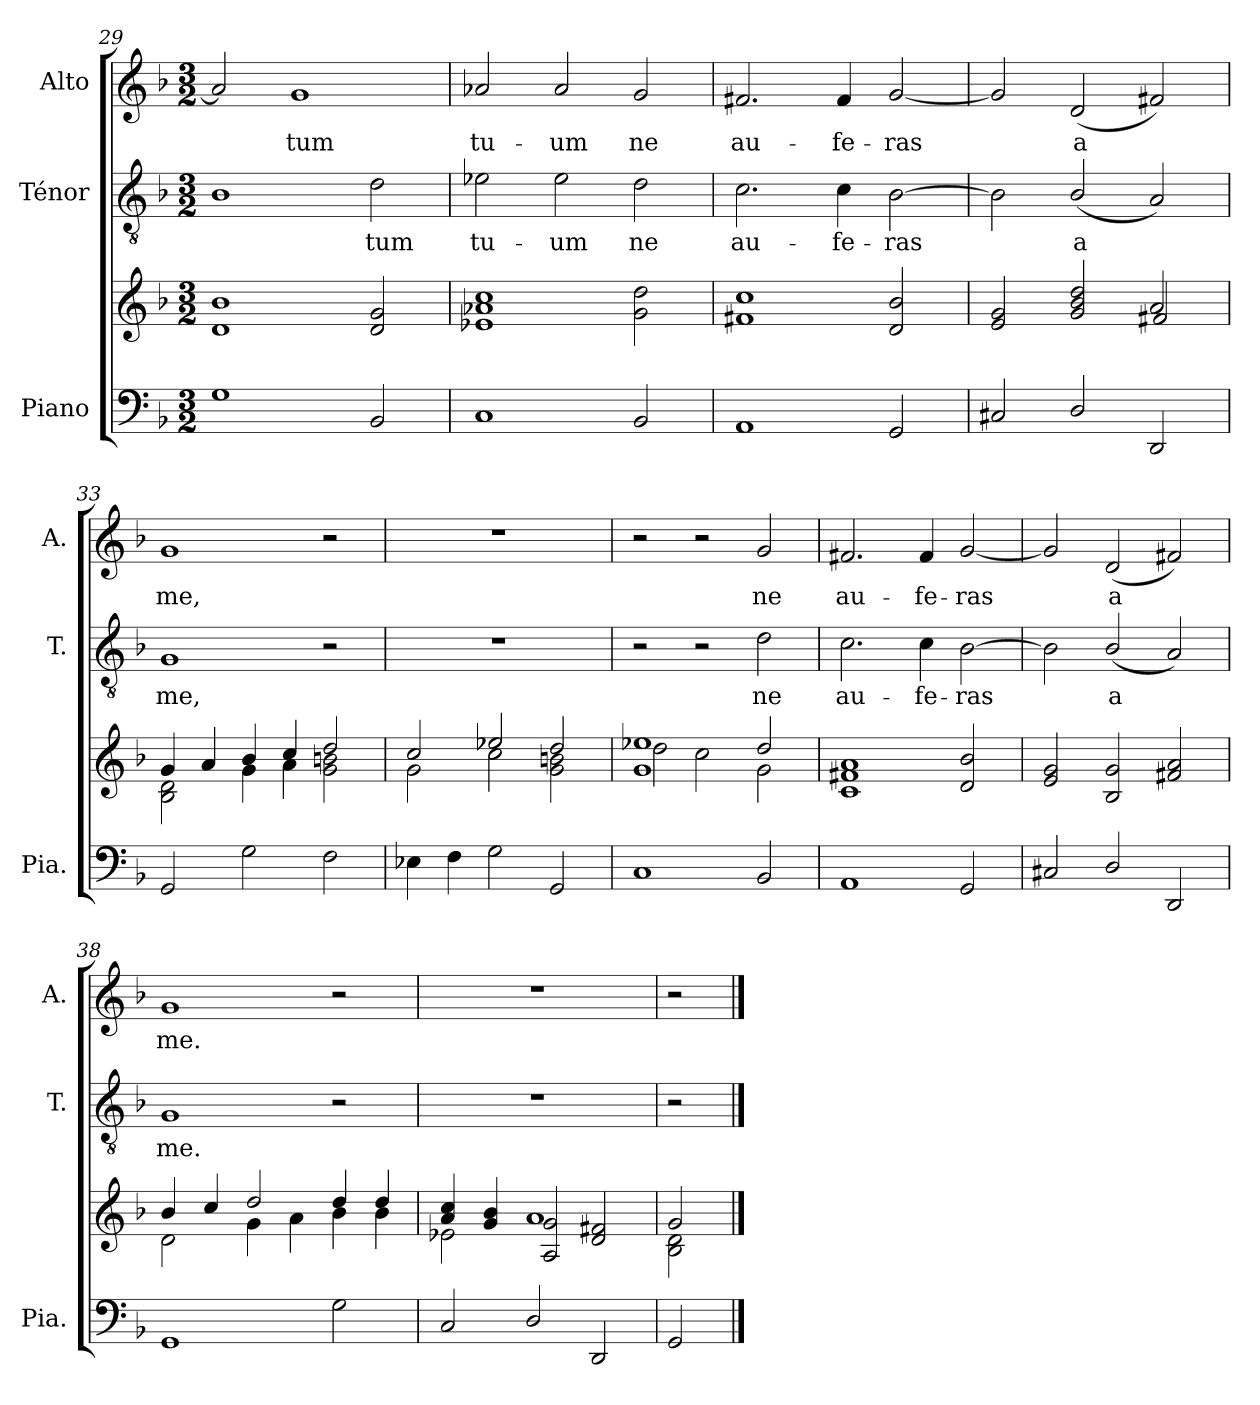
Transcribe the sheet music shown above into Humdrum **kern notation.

**kern	**kern	**kern	**text	**kern	**text
*part3	*part3	*part2	*part2	*part1	*part1
*staff4	*staff3	*staff2	*staff2	*staff1	*staff1
*I"Piano	*	*I"Ténor	*	*I"Alto	*
*I'Pia.	*	*I'T.	*	*I'A.	*
*clefF4	*clefG2	*clefGv2	*	*clefG2	*
*k[b-]	*k[b-]	*k[b-]	*	*k[b-]	*
*M3/2	*M3/2	*M3/2	*	*M3/2	*
=29	=29	=29	=29	=29	=29
1G	1d 1b-	1B-	.	2a/]	.
!	!	!	!	!	!LO:LY:b
.	.	.	.	1g	-tum
!	!	!	!LO:LY:b	!	!
2BB-/	2d/ 2g/	2d\	-tum	.	.
=30	=30	=30	=30	=30	=30
!	!	!	!LO:LY:b	!	!LO:LY:b
1C	1e-X 1a-X 1cc	2e-X\	tu-	2a-X/	tu-
!	!	!	!LO:LY:b	!	!LO:LY:b
.	.	2e-\	-um	2a-/	-um
!	!	!	!LO:LY:b	!	!LO:LY:b
2BB-/	2g\ 2dd\	2d\	ne	2g/	ne
=31	=31	=31	=31	=31	=31
!	!	!	!LO:LY:b	!	!LO:LY:b
1AA	1f#X 1cc	2.c\	au-	2.f#X/	au-
!	!	!	!LO:LY:b	!	!LO:LY:b
.	.	4c\	-fe-	4f#/	-fe-
!	!	!	!LO:LY:b	!	!LO:LY:b
2GG/	2d/ 2b-/	[2B-\	-ras	[2g/	-ras
=32	=32	=32	=32	=32	=32
*	*^	*	*	*	*
2C#X/	2e/ 2g/	1ryy	2B-\]	.	2g/]	.
!	!	!	!	!LO:LY:b	!	!LO:LY:b
2D/	2g/ 2b-/ 2dd/	.	(<2B-/	a	(<2d/	a
2DD/	2a/	2f#X/	2A/)	.	2f#X/)	.
=33	=33	=33	=33	=33	=33	=33
!	!	!	!	!LO:LY:b	!	!LO:LY:b
2GG/	4g/	2B-\ 2d\	1G	me,	1g	me,
.	4a/	.	.	.	.	.
2G\	4b-/	4g\	.	.	.	.
.	4cc/	4a\	.	.	.	.
2F\	2dd/	2g\ 2bn\	2r	.	2r	.
=34	=34	=34	=34	=34	=34	=34
4E-X\	2cc/	2g\	1.r	.	1.r	.
4F\	.	.	.	.	.	.
2G\	2ee-X/	2cc\	.	.	.	.
2GG/	2dd/	2g\ 2bn\	.	.	.	.
=35	=35	=35	=35	=35	=35	=35
1C	1g 1ee-X	2dd\	2r	.	2r	.
.	.	2cc\	2r	.	2r	.
!	!	!	!	!LO:LY:b	!	!LO:LY:b
2BB-/	2dd/	2g\	2d\	ne	2g/	ne
!!LO:LB:g=z
=36	=36	=36	=36	=36	=36	=36
!	!	!	!	!LO:LY:b	!	!LO:LY:b
1AA	1f#X 1a	1c	2.c\	au-	2.f#X/	au-
!	!	!	!	!LO:LY:b	!	!LO:LY:b
.	.	.	4c\	-fe-	4f#/	-fe-
!	!	!	!	!LO:LY:b	!	!LO:LY:b
2GG/	2d/ 2b-/	2ryy	[2B-\	-ras	[2g/	-ras
*	*v	*v	*	*	*	*
=37	=37	=37	=37	=37	=37
2C#X/	2e/ 2g/	2B-\]	.	2g/]	.
!	!	!	!LO:LY:b	!	!LO:LY:b
2D/	2B-/ 2g/	(<2B-/	a	(<2d/	a
2DD/	2f#X/ 2a/	2A/)	.	2f#X/)	.
=38	=38	=38	=38	=38	=38
*	*^	*	*	*	*
!	!	!	!	!LO:LY:b	!	!LO:LY:b
1GG	4b-/	2d\	1G	me.	1g	me.
.	4cc/	.	.	.	.	.
.	2dd/	4g\	.	.	.	.
.	.	4a\	.	.	.	.
2G\	4dd/	4b-\	2r	.	2r	.
.	4dd/	4b-\	.	.	.	.
=39	=39	=39	=39	=39	=39	=39
2C/	4a/ 4cc/	2e-X\	1.rd	.	1.r	.
.	4g/ 4b-/	.	.	.	.	.
2D/	1a	2A/ 2g/	.	.	.	.
2DD/	.	2d/ 2f#X/	.	.	.	.
=40	=40	=40	=40	=40	=40	=40
2GG/	2g/	2B-\ 2d\	2r	.	2r	.
*	*v	*v	*	*	*	*
==	==	==	==	==	==
*-	*-	*-	*-	*-	*-
